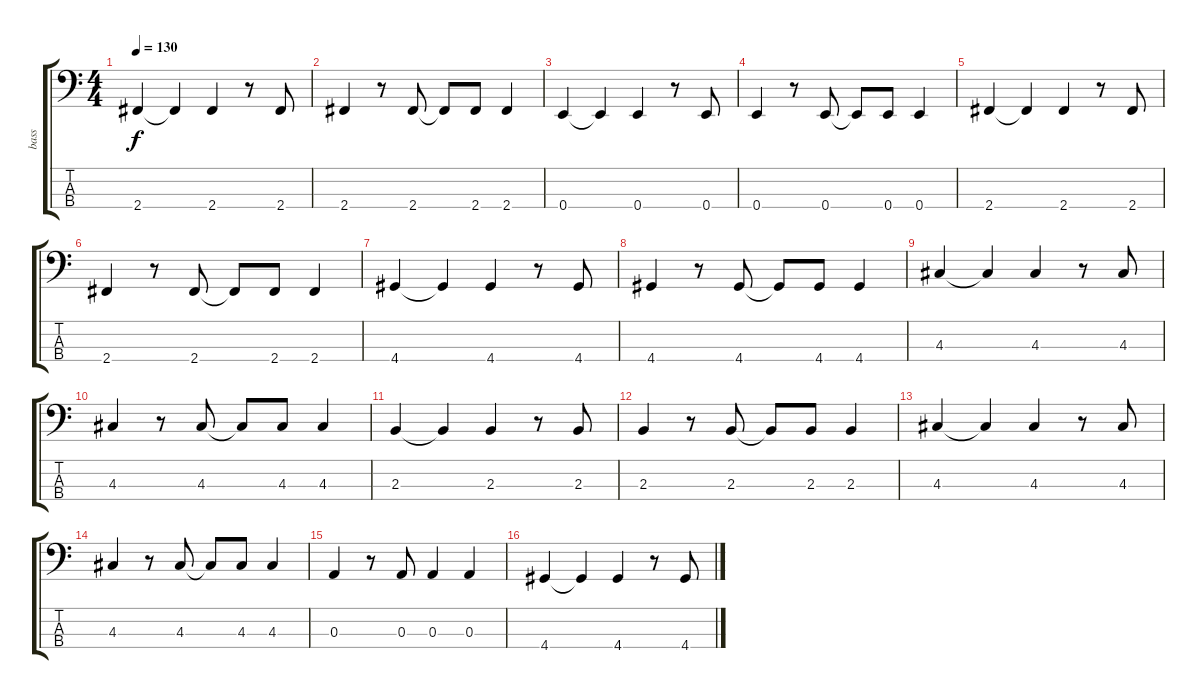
\track ("bass" "bass") {instrument acousticguitarnylon}
\staff {score tabs}
\tuning (G2 D2 A1 E1) {hide}
\ts (4 4)
\tempo 130
\clef f4
\ks c
2.4.4{dy f} 2.4{t}.4 2.4.4 r.8 2.4.8 |
2.4.4 r.8 2.4.8 2.4{t}.8 2.4.8 2.4.4 |
0.4.4 0.4{t}.4 0.4.4 r.8 0.4.8 |
0.4.4 r.8 0.4.8 0.4{t}.8 0.4.8 0.4.4 |
2.4.4 2.4{t}.4 2.4.4 r.8 2.4.8 |
2.4.4 r.8 2.4.8 2.4{t}.8 2.4.8 2.4.4 |
4.4.4 4.4{t}.4 4.4.4 r.8 4.4.8 |
4.4.4 r.8 4.4.8 4.4{t}.8 4.4.8 4.4.4 |
4.3.4 4.3{t}.4 4.3.4 r.8 4.3.8 |
4.3.4 r.8 4.3.8 4.3{t}.8 4.3.8 4.3.4 |
2.3.4 2.3{t}.4 2.3.4 r.8 2.3.8 |
2.3.4 r.8 2.3.8 2.3{t}.8 2.3.8 2.3.4 |
4.3.4 4.3{t}.4 4.3.4 r.8 4.3.8 |
4.3.4 r.8 4.3.8 4.3{t}.8 4.3.8 4.3.4 |
0.3.4 r.8 0.3.8 0.3.4 0.3.4 |
4.4.4 4.4{t}.4 4.4.4 r.8 4.4.8
